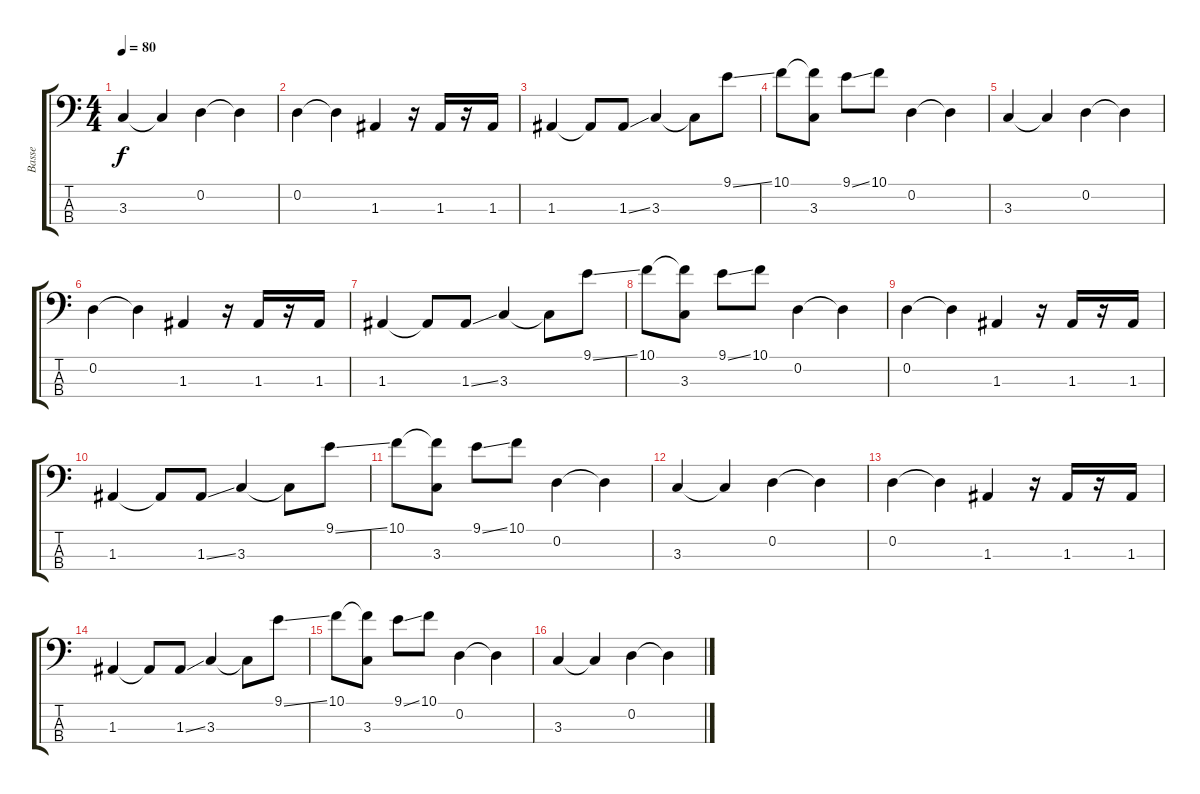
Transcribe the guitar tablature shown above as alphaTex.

\track ("Basse" "Basse") {instrument electricbassfinger}
\staff {score tabs}
\tuning (G2 D2 A1 E1) {hide}
\ts (4 4)
\tempo 80
\clef f4
\ks c
3.3.4{dy f volume 16} 3.3{t}.4 0.2.4 0.2{t}.4 |
0.2.4 0.2{t}.4 1.3.4 r.16 1.3.16 r.16 1.3.16 |
1.3.4 1.3{t}.8 1.3{ss}.8 3.3.4 3.3{t}.8 9.1{ss}.8 |
10.1.8 (10.1{t} 3.3).8 9.1{ss}.8 10.1.8 0.2.4 0.2{t}.4 |
3.3.4 3.3{t}.4 0.2.4 0.2{t}.4 |
0.2.4 0.2{t}.4 1.3.4 r.16 1.3.16 r.16 1.3.16 |
1.3.4 1.3{t}.8 1.3{ss}.8 3.3.4 3.3{t}.8 9.1{ss}.8 |
10.1.8 (10.1{t} 3.3).8 9.1{ss}.8 10.1.8 0.2.4 0.2{t}.4 |
0.2.4 0.2{t}.4 1.3.4 r.16 1.3.16 r.16 1.3.16 |
1.3.4 1.3{t}.8 1.3{ss}.8 3.3.4 3.3{t}.8 9.1{ss}.8 |
10.1.8 (10.1{t} 3.3).8 9.1{ss}.8 10.1.8 0.2.4 0.2{t}.4 |
3.3.4{volume 16} 3.3{t}.4 0.2.4 0.2{t}.4 |
0.2.4 0.2{t}.4 1.3.4 r.16 1.3.16 r.16 1.3.16 |
1.3.4 1.3{t}.8 1.3{ss}.8 3.3.4 3.3{t}.8 9.1{ss}.8 |
10.1.8 (10.1{t} 3.3).8 9.1{ss}.8 10.1.8 0.2.4 0.2{t}.4 |
3.3.4 3.3{t}.4 0.2.4 0.2{t}.4
